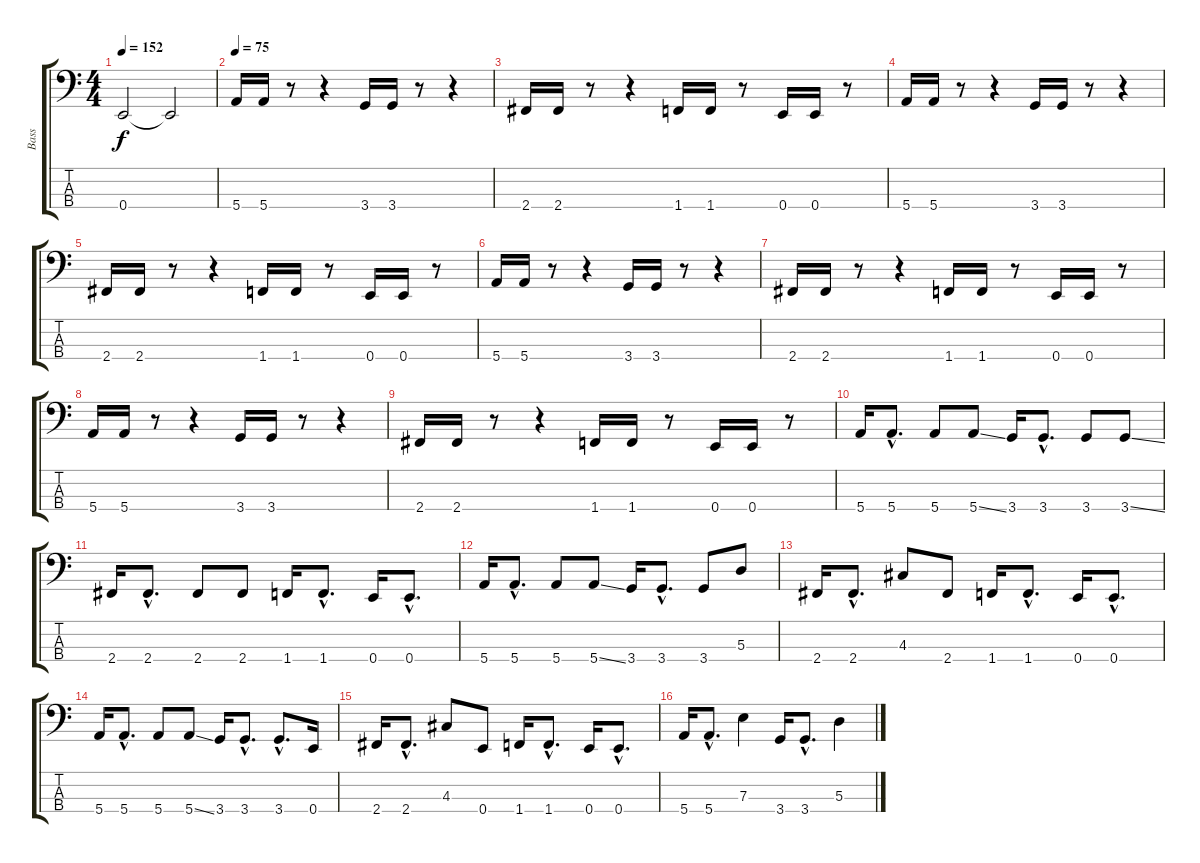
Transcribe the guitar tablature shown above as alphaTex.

\track ("Bass" "Bass") {instrument electricbasspick}
\staff {score tabs}
\tuning (G2 D2 A1 E1) {hide}
\ts (4 4)
\tempo 152
\clef f4
\ks c
0.4{t}.2{dy f} 0.4{t}.2 |
\tempo 75
5.4.16 5.4.16 r.8 r.4 3.4.16 3.4.16 r.8 r.4 |
2.4.16 2.4.16 r.8 r.4 1.4.16 1.4.16 r.8 0.4.16 0.4.16 r.8 |
5.4.16 5.4.16 r.8 r.4 3.4.16 3.4.16 r.8 r.4 |
2.4.16 2.4.16 r.8 r.4 1.4.16 1.4.16 r.8 0.4.16 0.4.16 r.8 |
5.4.16 5.4.16 r.8 r.4 3.4.16 3.4.16 r.8 r.4 |
2.4.16 2.4.16 r.8 r.4 1.4.16 1.4.16 r.8 0.4.16 0.4.16 r.8 |
5.4.16 5.4.16 r.8 r.4 3.4.16 3.4.16 r.8 r.4 |
2.4.16 2.4.16 r.8 r.4 1.4.16 1.4.16 r.8 0.4.16 0.4.16 r.8 |
5.4.16 5.4{hac}.8{d} 5.4.8 5.4{ss}.8 3.4.16 3.4{hac}.8{d} 3.4.8 3.4{ss}.8 |
2.4.16 2.4{hac}.8{d} 2.4.8 2.4.8 1.4.16 1.4{hac}.8{d} 0.4.16 0.4{hac}.8{d} |
5.4.16 5.4{hac}.8{d} 5.4.8 5.4{ss}.8 3.4.16 3.4{hac}.8{d} 3.4.8 5.3.8 |
2.4.16 2.4{hac}.8{d} 4.3.8 2.4.8 1.4.16 1.4{hac}.8{d} 0.4.16 0.4{hac}.8{d} |
5.4.16 5.4{hac}.8{d} 5.4.8 5.4{ss}.8 3.4.16 3.4{hac}.8{d} 3.4{hac}.8{d} 0.4.16 |
2.4.16 2.4{hac}.8{d} 4.3.8 0.4.8 1.4.16 1.4{hac}.8{d} 0.4.16 0.4{hac}.8{d} |
5.4.16 5.4{hac}.8{d} 7.3.4 3.4.16 3.4{hac}.8{d} 5.3.4
